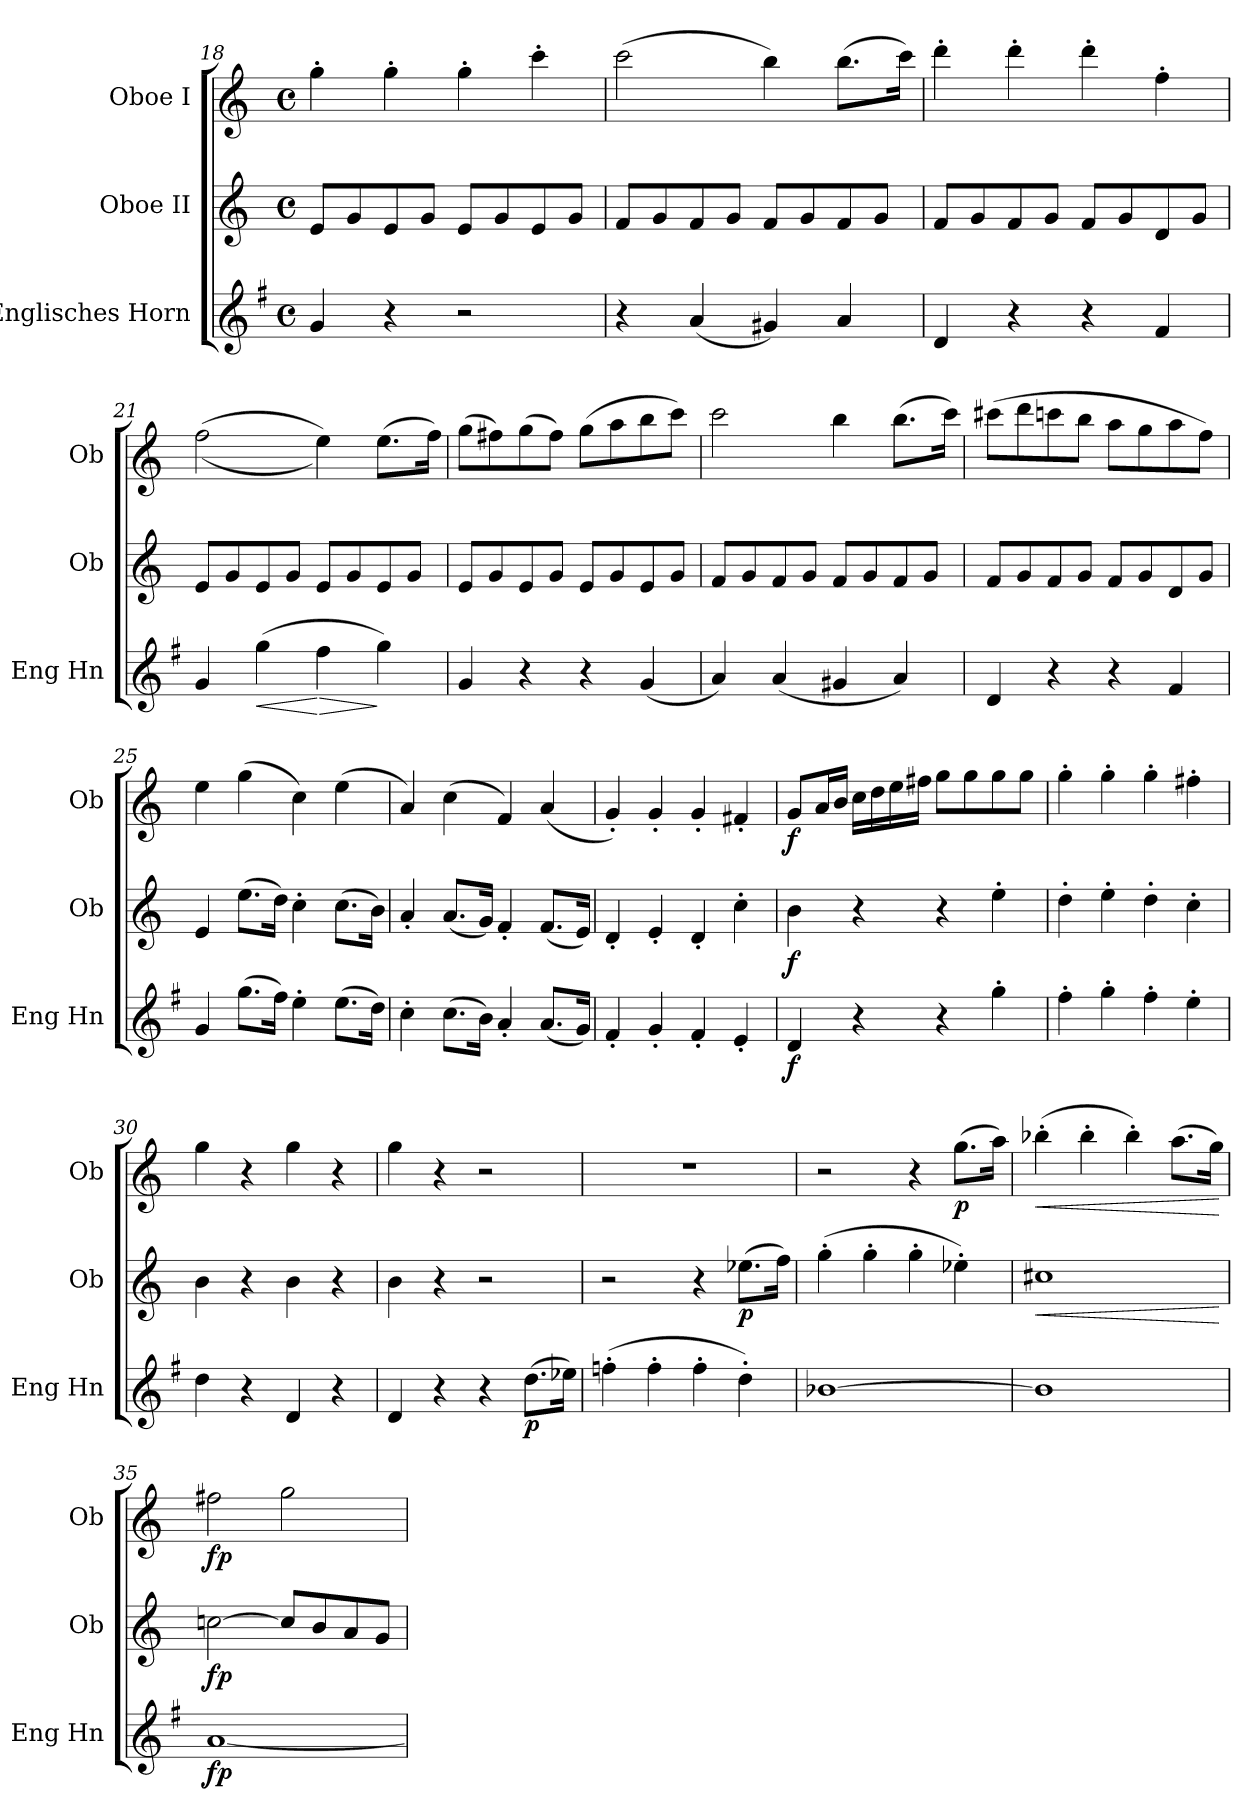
**kern	**dynam	**kern	**dynam	**kern	**dynam
*part3	*part3	*part2	*part2	*part1	*part1
*staff3	*staff3	*staff2	*staff2	*staff1	*staff1
*I"Englisches Horn	*	*I"Oboe II	*	*I"Oboe I	*
*I'Eng Hn	*	*I'Ob	*	*I'Ob	*
*clefG2	*	*clefG2	*	*clefG2	*
*ITrd4c7	*	*	*	*	*
*k[]	*	*k[]	*	*k[]	*
*M4/4	*	*M4/4	*	*M4/4	*
*met(c)	*	*met(c)	*	*met(c)	*
=18	=18	=18	=18	=18	=18
4c/	.	8e/L	.	4gg'\	.
.	.	8g/	.	.	.
4r	.	8e/	.	4gg'\	.
.	.	8g/J	.	.	.
2r	.	8e/L	.	4gg'\	.
.	.	8g/	.	.	.
.	.	8e/	.	4ccc'\	.
.	.	8g/J	.	.	.
=19	=19	=19	=19	=19	=19
4r	.	8f/L	.	(>2ccc\	.
.	.	8g/	.	.	.
(<4d/	.	8f/	.	.	.
.	.	8g/J	.	.	.
4c#X/)	.	8f/L	.	4bb\)	.
.	.	8g/	.	.	.
4d/	.	8f/	.	(>8.bb\L	.
.	.	8g/J	.	.	.
.	.	.	.	16ccc\Jk)	.
=20	=20	=20	=20	=20	=20
4G/	.	8f/L	.	4ddd'\	.
.	.	8g/	.	.	.
4r	.	8f/	.	4ddd'\	.
.	.	8g/J	.	.	.
4r	.	8f/L	.	4ddd'\	.
.	.	8g/	.	.	.
4B/	.	8d/	.	4ff'\	.
.	.	8g/J	.	.	.
=21	=21	=21	=21	=21	=21
4c/	.	8e/L	.	(>(>2ff\	.
.	.	8g/	.	.	.
!	!LO:HP:b	!	!	!	!
(>4cc\	<	8e/	.	.	.
.	.	8g/J	.	.	.
!	!LO:HP:n=1:b	!	!	!	!
4b\	[ >	8e/L	.	4ee\))	.
.	.	8g/	.	.	.
4cc\)	]	8e/	.	(>8.ee\L	.
.	.	8g/J	.	.	.
.	.	.	.	16ff\Jk)	.
!!LO:LB:g=z
=22	=22	=22	=22	=22	=22
4c/	.	8e/L	.	(>8gg\L	.
.	.	8g/	.	8ff#X\)	.
4r	.	8e/	.	(>8gg\	.
.	.	8g/J	.	8ff#\J)	.
4r	.	8e/L	.	(>8gg\L	.
.	.	8g/	.	8aa\	.
(<4c/	.	8e/	.	8bb\	.
.	.	8g/J	.	8ccc\J)	.
=23	=23	=23	=23	=23	=23
4d/)	.	8f/L	.	2ccc\	.
.	.	8g/	.	.	.
(<4d/	.	8f/	.	.	.
.	.	8g/J	.	.	.
4c#X/	.	8f/L	.	4bb\	.
.	.	8g/	.	.	.
4d/)	.	8f/	.	(>8.bb\L	.
.	.	8g/J	.	.	.
.	.	.	.	16ccc\Jk)	.
=24	=24	=24	=24	=24	=24
4G/	.	8f/L	.	(>8ccc#X\L	.
.	.	8g/	.	8ddd\	.
4r	.	8f/	.	8cccn\	.
.	.	8g/J	.	8bb\J	.
4r	.	8f/L	.	8aa\L	.
.	.	8g/	.	8gg\	.
4B/	.	8d/	.	8aa\	.
.	.	8g/J	.	8ff\J)	.
=25	=25	=25	=25	=25	=25
4c/	.	4e/	.	4ee\	.
(>8.cc\L	.	(>8.ee\L	.	(>4gg\	.
16b\Jk)	.	16dd\Jk)	.	.	.
4a'\	.	4cc'\	.	4cc\)	.
(>8.a\L	.	(>8.cc\L	.	(>4ee\	.
16g\Jk)	.	16b\Jk)	.	.	.
=26	=26	=26	=26	=26	=26
4f'\	.	4a'/	.	4a/)	.
(>8.f\L	.	(<8.a/L	.	(>4cc\	.
16e\Jk)	.	16g/Jk)	.	.	.
4d'/	.	4f'/	.	4f/)	.
(<8.d/L	.	(<8.f/L	.	(<4a/	.
16c/Jk)	.	16e/Jk)	.	.	.
=27	=27	=27	=27	=27	=27
4B'/	.	4d'/	.	4g'/)	.
4c'/	.	4e'/	.	4g'/	.
4B'/	.	4d'/	.	4g'/	.
4A'/	.	4cc'\	.	4f#X'/	.
=28	=28	=28	=28	=28	=28
!	!LO:DY:b	!	!LO:DY:b	!	!LO:DY:b
4G/	f	4b\	f	8g/L	f
.	.	.	.	16a/L	.
.	.	.	.	16b/JJ	.
4r	.	4r	.	16cc\LL	.
.	.	.	.	16dd\	.
.	.	.	.	16ee\	.
.	.	.	.	16ff#X\JJ	.
4r	.	4r	.	8gg\L	.
.	.	.	.	8gg\	.
4cc'\	.	4ee'\	.	8gg\	.
.	.	.	.	8gg\J	.
!!LO:LB:g=z
=29	=29	=29	=29	=29	=29
4b'\	.	4dd'\	.	4gg'\	.
4cc'\	.	4ee'\	.	4gg'\	.
4b'\	.	4dd'\	.	4gg'\	.
4a'\	.	4cc'\	.	4ff#X'\	.
=30	=30	=30	=30	=30	=30
4g\	.	4b\	.	4gg\	.
4r	.	4r	.	4r	.
4G/	.	4b\	.	4gg\	.
4r	.	4r	.	4r	.
=31	=31	=31	=31	=31	=31
4G/	.	4b\	.	4gg\	.
4r	.	4r	.	4r	.
4r	.	2r	.	2r	.
!	!LO:DY:b	!	!	!	!
(>8.g\L	p	.	.	.	.
16a-X\Jk)	.	.	.	.	.
=32	=32	=32	=32	=32	=32
(>4b-X'\	.	2r	.	1r	.
4b-'\	.	.	.	.	.
4b-'\	.	4r	.	.	.
!	!	!	!LO:DY:b	!	!
4g'\)	.	(>8.ee-X\L	p	.	.
.	.	16ff\Jk)	.	.	.
=33	=33	=33	=33	=33	=33
[1e-X	.	(>4gg'\	.	2r	.
.	.	4gg'\	.	.	.
.	.	4gg'\	.	4r	.
!	!	!	!	!	!LO:DY:b
.	.	4ee-X'\)	.	(>8.gg\L	p
.	.	.	.	16aa\Jk)	.
=34	=34	=34	=34	=34	=34
!	!	!	!LO:HP:b	!	!LO:HP:b
1e-]	.	1cc#X	<	(>4bb-X'\	<
.	.	.	.	4bb-'\	.
.	.	.	.	4bb-'\)	.
.	.	.	.	(>8.aa\L	.
.	.	.	.	16gg\Jk)	.
.	.	.	[	.	[
=35	=35	=35	=35	=35	=35
!	!LO:DY:b	!	!LO:DY:b	!	!LO:DY:b
[1d	fp	[2ccn\	fp	2ff#X\	fp
.	.	8cc/L]	.	2gg\	.
.	.	8b/	.	.	.
.	.	8a/	.	.	.
.	.	8g/J	.	.	.
=	=	=	=	=	=
*-	*-	*-	*-	*-	*-
